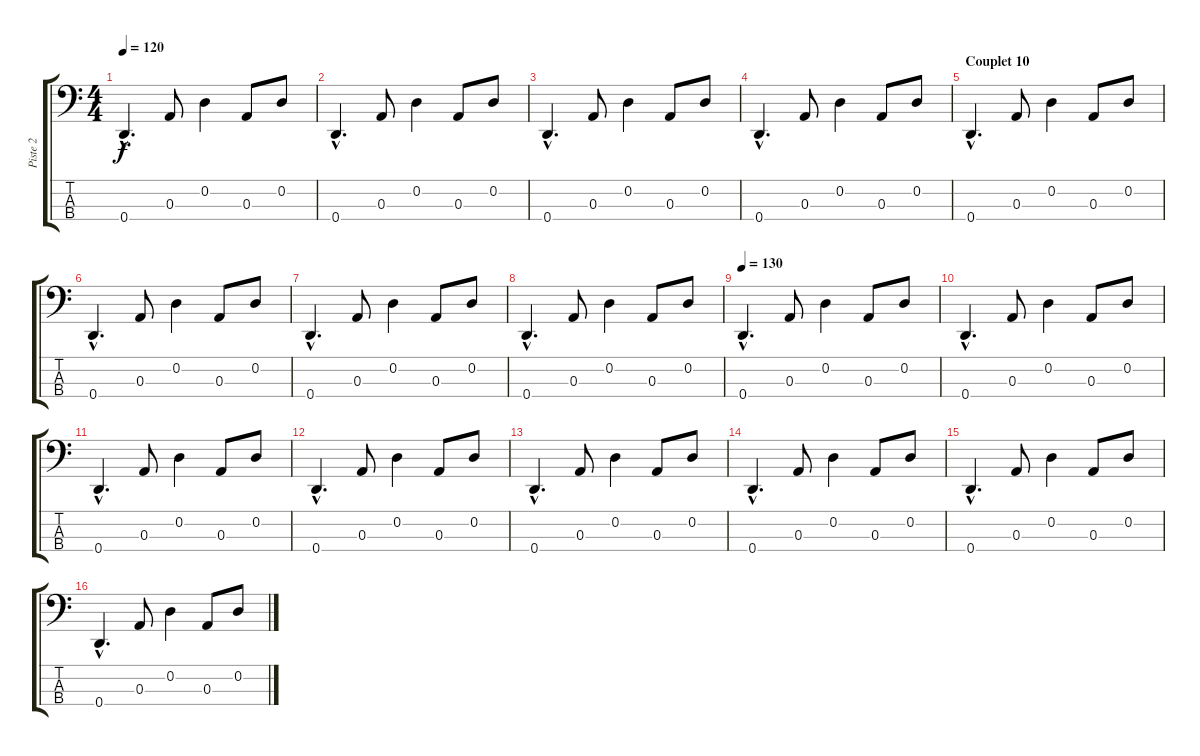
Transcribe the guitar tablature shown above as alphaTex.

\track ("Piste 2" "Piste 2") {instrument electricbasspick}
\staff {score tabs}
\tuning (G2 D2 A1 D1) {hide}
\ts (4 4)
\tempo 120
\clef f4
\ks c
0.4{hac}.4{d dy f} 0.3.8 0.2.4 0.3.8 0.2.8 |
0.4{hac}.4{d} 0.3.8 0.2.4 0.3.8 0.2.8 |
0.4{hac}.4{d} 0.3.8 0.2.4 0.3.8 0.2.8 |
0.4{hac}.4{d} 0.3.8 0.2.4 0.3.8 0.2.8 |
\section ("" "Couplet 10")
0.4{hac}.4{d} 0.3.8 0.2.4 0.3.8 0.2.8 |
0.4{hac}.4{d} 0.3.8 0.2.4 0.3.8 0.2.8 |
0.4{hac}.4{d} 0.3.8 0.2.4 0.3.8 0.2.8 |
0.4{hac}.4{d} 0.3.8 0.2.4 0.3.8 0.2.8 |
\tempo 130
0.4{hac}.4{d} 0.3.8 0.2.4 0.3.8 0.2.8 |
0.4{hac}.4{d} 0.3.8 0.2.4 0.3.8 0.2.8 |
0.4{hac}.4{d} 0.3.8 0.2.4 0.3.8 0.2.8 |
0.4{hac}.4{d} 0.3.8 0.2.4 0.3.8 0.2.8 |
0.4{hac}.4{d} 0.3.8 0.2.4 0.3.8 0.2.8 |
0.4{hac}.4{d} 0.3.8 0.2.4 0.3.8 0.2.8 |
0.4{hac}.4{d} 0.3.8 0.2.4 0.3.8 0.2.8 |
0.4{hac}.4{d} 0.3.8 0.2.4 0.3.8 0.2.8
